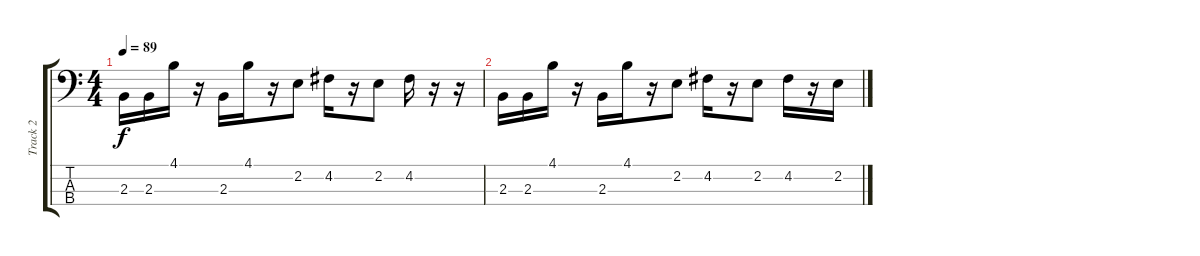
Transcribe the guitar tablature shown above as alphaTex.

\track ("Track 2" "Track 2") {instrument acousticbass}
\staff {score tabs}
\tuning (G2 D2 A1 E1) {hide}
\ts (4 4)
\tempo 89
\clef f4
\ks c
2.3.16{dy f} 2.3.16 4.1.16 r.16 2.3.16 4.1.16 r.16 2.2.8 4.2.16 r.16 2.2.8 4.2.16 r.16 r.16 |
2.3.16 2.3.16 4.1.16 r.16 2.3.16 4.1.16 r.16 2.2.8 4.2.16 r.16 2.2.8 4.2.16 r.16 2.2.16
